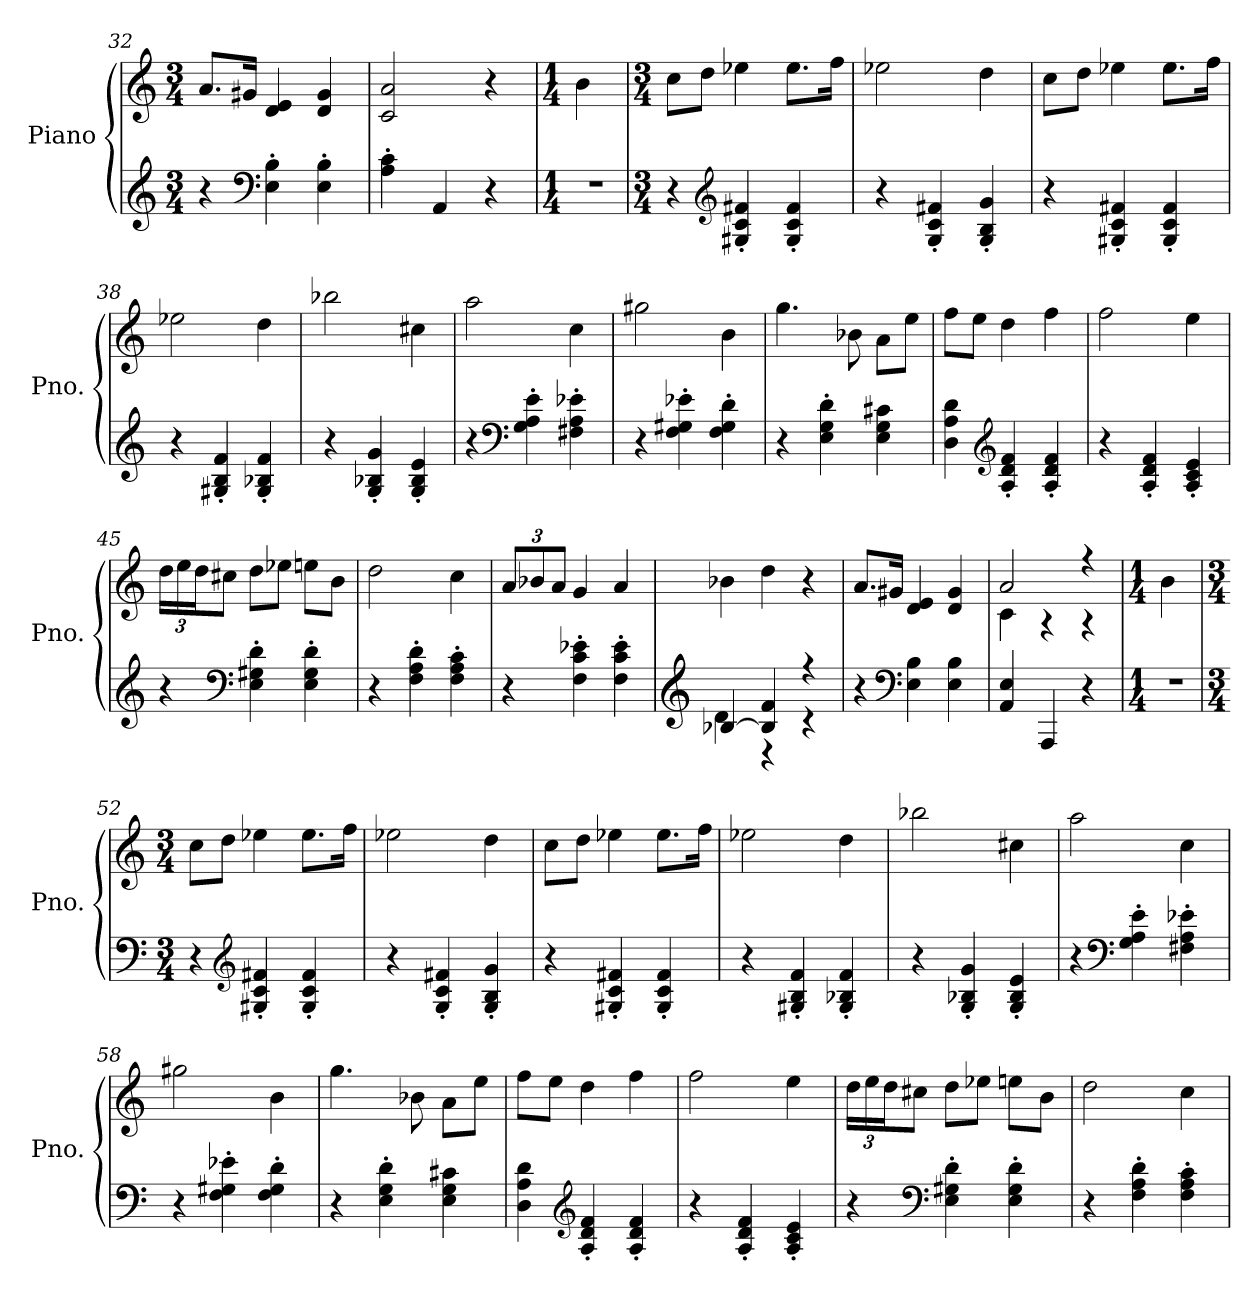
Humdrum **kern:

**kern	**kern
*part1	*part1
*staff2	*staff1
*I"Piano	*
*I'Pno.	*
*clefG2	*clefG2
*k[]	*k[]
*M3/4	*M3/4
=32	=32
4r	8.a/L
.	16g#X/Jk
*clefF4	*
4E\' 4B\'	4d/ 4e/
4E\' 4B\'	4d/ 4g#/
!!LO:LB:g=z
=33	=33
4A\' 4c\'	2c/ 2a/
4AA/	.
4r	4r
=34	=34
*M1/4	*M1/4
4r	4b\
=35	=35
*M3/4	*M3/4
4r	8cc\L
.	8dd\J
*clefG2	*
4G#X/' 4c/' 4f#X/'	4ee-X\
4G#/' 4c/' 4f#/'	8.ee-\L
.	16ff\Jk
=36	=36
4r	2ee-X\
4G/' 4c/' 4f#X/'	.
4G/' 4B/' 4g/'	4dd\
=37	=37
4r	8cc\L
.	8dd\J
4G#X/' 4c/' 4f#X/'	4ee-X\
4G#/' 4c/' 4f#/'	8.ee-\L
.	16ff\Jk
=38	=38
4r	2ee-X\
4G#X/' 4B/' 4f/'	.
4G#/' 4B-X/' 4f/'	4dd\
=39	=39
4r	2bb-X\
4G/' 4B-X/' 4g/'	.
4G/' 4B-/' 4e/'	4cc#X\
!!LO:PB:g=z
=40	=40
4r	2aa\
*clefF4	*
4G\' 4A\' 4e\'	.
4F#X\' 4A\' 4e-X\'	4cc\
=41	=41
4r	2gg#X\
4F\' 4G#X\' 4e-X\'	.
4F\' 4G#\' 4d\'	4b\
=42	=42
4r	4.gg\
4E\' 4G\' 4d\'	.
.	8b-X\
4E\ 4G\ 4c#X\	8a\L
.	8ee\J
=43	=43
4D\ 4A\ 4d\	8ff\L
.	8ee\J
*clefG2	*
4A/' 4d/' 4f/'	4dd\
4A/' 4d/' 4f/'	4ff\
=44	=44
4r	2ff\
4A/' 4d/' 4f/'	.
4A/' 4c/' 4e/'	4ee\
=45	=45
*	*Xbrackettup
4r	24dd\LL
.	24ee\
.	24dd\J
.	8cc#X\J
*clefF4	*
4E\' 4G#X\' 4d\'	8dd\L
.	8ee-X\J
4E\' 4G#\' 4d\'	8een\L
.	8b\J
!!LO:LB:g=z
=46	=46
4r	2dd\
4F\' 4A\' 4d\'	.
4F\' 4A\' 4c\'	4cc\
=47	=47
4r	12a/L
.	12b-X/
.	12a/J
4F\' 4c\' 4e-X\'	4g/
4F\' 4c\' 4e-\'	4a/
=48	=48
*clefG2	*
*^	*
[4B-X/	4d\	4b-X\
4B-/] 4f/	4r	4dd\
4r	4r	4r
*v	*v	*
=49	=49
4r	8.a/L
.	16g#X/Jk
*clefF4	*
4E\ 4B\	4d/ 4e/
4E\ 4B\	4d/ 4g#/
=50	=50
*	*^
4AA/ 4E/	2a/	4c\
4AAA/	.	4r
4r	4r	4r
*	*v	*v
=51	=51
*M1/4	*M1/4
4r	4b\
=52	=52
*M3/4	*M3/4
4r	8cc\L
.	8dd\J
*clefG2	*
4G#X/' 4c/' 4f#X/'	4ee-X\
4G#/' 4c/' 4f#/'	8.ee-\L
.	16ff\Jk
!!LO:LB:g=z
=53	=53
4r	2ee-X\
4G/' 4c/' 4f#X/'	.
4G/' 4B/' 4g/'	4dd\
=54	=54
4r	8cc\L
.	8dd\J
4G#X/' 4c/' 4f#X/'	4ee-X\
4G#/' 4c/' 4f#/'	8.ee-\L
.	16ff\Jk
=55	=55
4r	2ee-X\
4G#X/' 4B/' 4f/'	.
4G#/' 4B-X/' 4f/'	4dd\
=56	=56
4r	2bb-X\
4G/' 4B-X/' 4g/'	.
4G/' 4B-/' 4e/'	4cc#X\
=57	=57
4r	2aa\
*clefF4	*
4G\' 4A\' 4e\'	.
4F#X\' 4A\' 4e-X\'	4cc\
=58	=58
4r	2gg#X\
4F\' 4G#X\' 4e-X\'	.
4F\' 4G#\' 4d\'	4b\
=59	=59
4r	4.gg\
4E\' 4G\' 4d\'	.
.	8b-X\
4E\ 4G\ 4c#X\	8a\L
.	8ee\J
!!LO:LB:g=z
=60	=60
4D\ 4A\ 4d\	8ff\L
.	8ee\J
*clefG2	*
4A/' 4d/' 4f/'	4dd\
4A/' 4d/' 4f/'	4ff\
=61	=61
4r	2ff\
4A/' 4d/' 4f/'	.
4A/' 4c/' 4e/'	4ee\
=62	=62
4r	24dd\LL
.	24ee\
.	24dd\J
.	8cc#X\J
*clefF4	*
4E\' 4G#X\' 4d\'	8dd\L
.	8ee-X\J
4E\' 4G#\' 4d\'	8een\L
.	8b\J
=63	=63
4r	2dd\
4F\' 4A\' 4d\'	.
4F\' 4A\' 4c\'	4cc\
=	=
*-	*-
